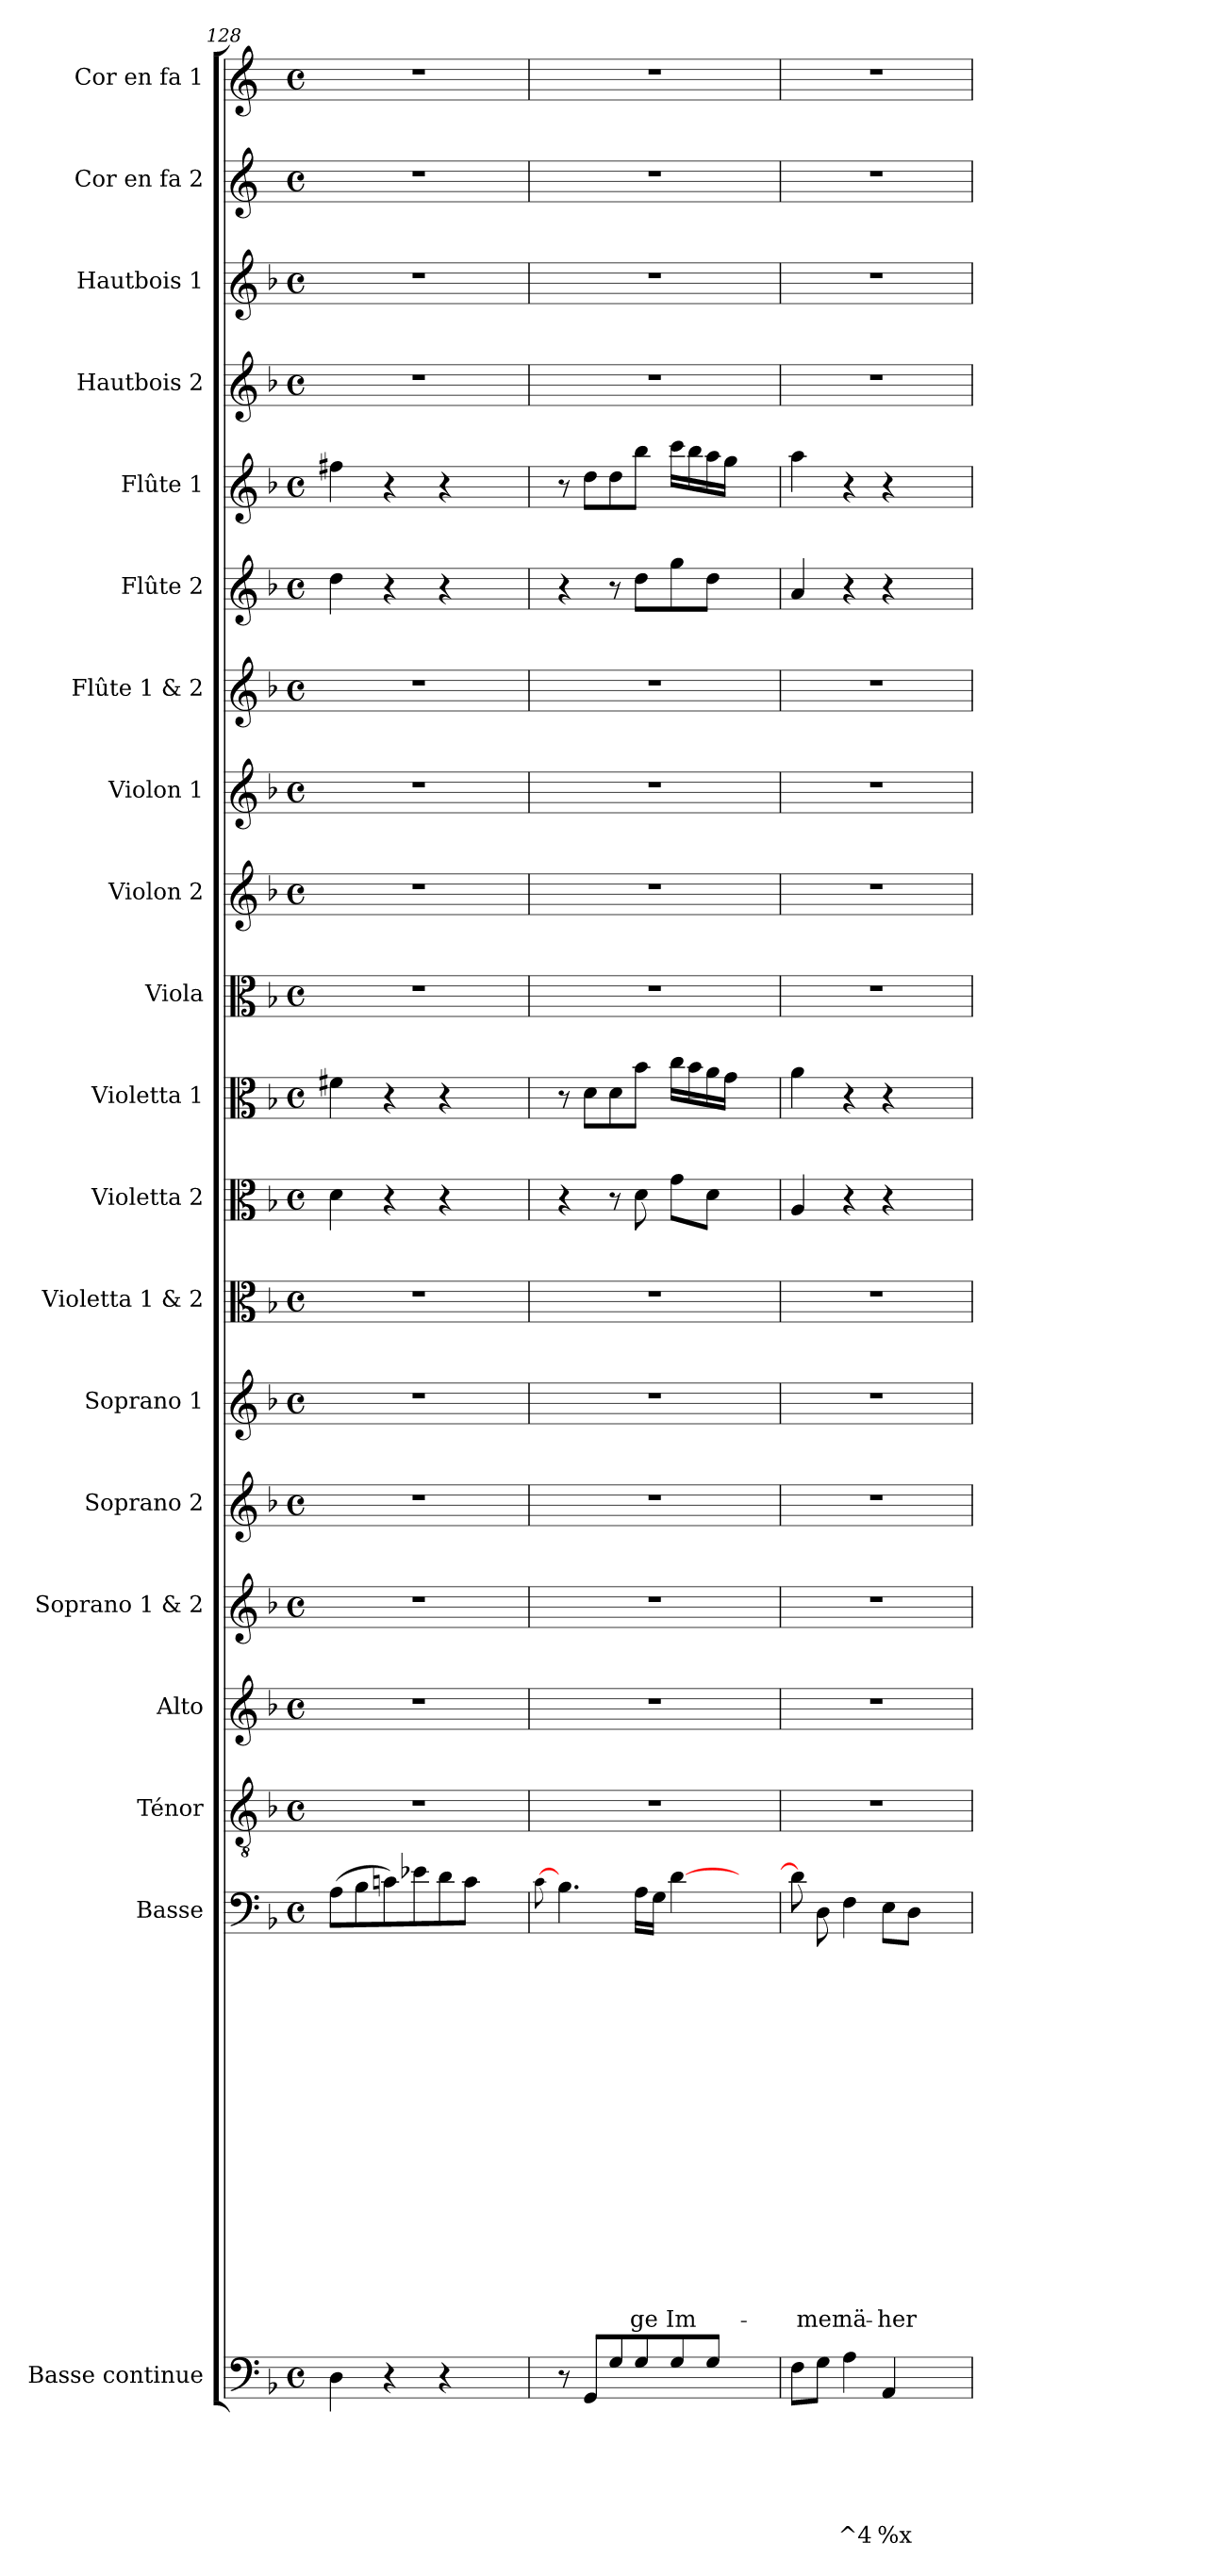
**kern	**text	**text	**text	**text	**text	**text	**kern	**text	**text	**text	**text	**text	**text	**text	**text	**text	**text	**text	**text	**text	**text	**text	**text	**text	**kern	**kern	**kern	**kern	**kern	**kern	**kern	**kern	**kern	**kern	**kern	**kern	**kern	**kern	**kern	**kern	**kern	**kern
*part20	*part20	*part20	*part20	*part20	*part20	*part20	*part19	*part19	*part19	*part19	*part19	*part19	*part19	*part19	*part19	*part19	*part19	*part19	*part19	*part19	*part19	*part19	*part19	*part19	*part18	*part17	*part16	*part15	*part14	*part13	*part12	*part11	*part10	*part9	*part8	*part7	*part6	*part5	*part4	*part3	*part2	*part1
*staff20	*staff20	*staff20	*staff20	*staff20	*staff20	*staff20	*staff19	*staff19	*staff19	*staff19	*staff19	*staff19	*staff19	*staff19	*staff19	*staff19	*staff19	*staff19	*staff19	*staff19	*staff19	*staff19	*staff19	*staff19	*staff18	*staff17	*staff16	*staff15	*staff14	*staff13	*staff12	*staff11	*staff10	*staff9	*staff8	*staff7	*staff6	*staff5	*staff4	*staff3	*staff2	*staff1
*I"Basse continue	*	*	*	*	*	*	*I"Basse	*	*	*	*	*	*	*	*	*	*	*	*	*	*	*	*	*	*I"Ténor	*I"Alto	*I"Soprano 1 & 2	*I"Soprano 2	*I"Soprano 1	*I"Violetta 1 & 2	*I"Violetta 2	*I"Violetta 1	*I"Viola	*I"Violon 2	*I"Violon 1	*I"Flûte 1 & 2	*I"Flûte 2	*I"Flûte 1	*I"Hautbois 2	*I"Hautbois 1	*I"Cor en fa 2	*I"Cor en fa 1
*I'BC	*	*	*	*	*	*	*I'Bas	*	*	*	*	*	*	*	*	*	*	*	*	*	*	*	*	*	*I'T	*I'A	*	*I'S 2	*I'S 1	*	*I'Vta 2	*I'Vta 1	*I'Vla	*I'Vln 2	*I'Vln 1	*	*I'Fl 2	*I'Fl 1	*I'Hb 2	*I'Hb 1	*I'Cor 2	*I'Cor 1
*clefF4	*	*	*	*	*	*	*clefF4	*	*	*	*	*	*	*	*	*	*	*	*	*	*	*	*	*	*clefGv2	*clefG2	*clefG2	*clefG2	*clefG2	*clefC3	*clefC3	*clefC3	*clefC3	*clefG2	*clefG2	*clefG2	*clefG2	*clefG2	*clefG2	*clefG2	*clefG2	*clefG2
*ITrd7c12	*	*	*	*	*	*	*	*	*	*	*	*	*	*	*	*	*	*	*	*	*	*	*	*	*	*	*	*	*	*	*	*	*	*	*	*	*	*	*	*	*ITrd4c7	*ITrd4c7
*k[b-]	*	*	*	*	*	*	*k[b-]	*	*	*	*	*	*	*	*	*	*	*	*	*	*	*	*	*	*k[b-]	*k[b-]	*k[b-]	*k[b-]	*k[b-]	*k[b-]	*k[b-]	*k[b-]	*k[b-]	*k[b-]	*k[b-]	*k[b-]	*k[b-]	*k[b-]	*k[b-]	*k[b-]	*k[b-]	*k[b-]
*F:	*	*	*	*	*	*	*F:	*	*	*	*	*	*	*	*	*	*	*	*	*	*	*	*	*	*F:	*F:	*F:	*F:	*F:	*F:	*F:	*F:	*F:	*F:	*F:	*F:	*F:	*F:	*F:	*F:	*F:	*F:
*M4/4	*	*	*	*	*	*	*M4/4	*	*	*	*	*	*	*	*	*	*	*	*	*	*	*	*	*	*M4/4	*M4/4	*M4/4	*M4/4	*M4/4	*M4/4	*M4/4	*M4/4	*M4/4	*M4/4	*M4/4	*M4/4	*M4/4	*M4/4	*M4/4	*M4/4	*M4/4	*M4/4
*met(c)	*	*	*	*	*	*	*met(c)	*	*	*	*	*	*	*	*	*	*	*	*	*	*	*	*	*	*met(c)	*met(c)	*met(c)	*met(c)	*met(c)	*met(c)	*met(c)	*met(c)	*met(c)	*met(c)	*met(c)	*met(c)	*met(c)	*met(c)	*met(c)	*met(c)	*met(c)	*met(c)
=128	=128	=128	=128	=128	=128	=128	=128	=128	=128	=128	=128	=128	=128	=128	=128	=128	=128	=128	=128	=128	=128	=128	=128	=128	=128	=128	=128	=128	=128	=128	=128	=128	=128	=128	=128	=128	=128	=128	=128	=128	=128	=128
4DD\	.	.	.	.	.	.	(>8A\L	.	.	.	.	.	.	.	.	.	.	.	.	.	.	.	.	.	1r	1r	1r	1r	1r	1r	4d\	4f#X\	1r	1r	1r	1r	4dd\	4ff#X\	1r	1r	1r	1r
.	.	.	.	.	.	.	8B-\	.	.	.	.	.	.	.	.	.	.	.	.	.	.	.	.	.	.	.	.	.	.	.	.	.	.	.	.	.	.	.	.	.	.	.
4r	.	.	.	.	.	.	8cni\)	.	.	.	.	.	.	.	.	.	.	.	.	.	.	.	.	.	.	.	.	.	.	.	4r	4r	.	.	.	.	4r	4r	.	.	.	.
.	.	.	.	.	.	.	8e-X\	.	.	.	.	.	.	.	.	.	.	.	.	.	.	.	.	.	.	.	.	.	.	.	.	.	.	.	.	.	.	.	.	.	.	.
4r	.	.	.	.	.	.	8d\	.	.	.	.	.	.	.	.	.	.	.	.	.	.	.	.	.	.	.	.	.	.	.	4r	4r	.	.	.	.	4r	4r	.	.	.	.
.	.	.	.	.	.	.	8c\J	.	.	.	.	.	.	.	.	.	.	.	.	.	.	.	.	.	.	.	.	.	.	.	.	.	.	.	.	.	.	.	.	.	.	.
4ryy	.	.	.	.	.	.	4ryy	.	.	.	.	.	.	.	.	.	.	.	.	.	.	.	.	.	.	.	.	.	.	.	4ryy	4ryy	.	.	.	.	4ryy	4ryy	.	.	.	.
=129	=129	=129	=129	=129	=129	=129	=129	=129	=129	=129	=129	=129	=129	=129	=129	=129	=129	=129	=129	=129	=129	=129	=129	=129	=129	=129	=129	=129	=129	=129	=129	=129	=129	=129	=129	=129	=129	=129	=129	=129	=129	=129
.	.	.	.	.	.	.	[8qqc\	.	.	.	.	.	.	.	.	.	.	.	.	.	.	.	.	.	.	.	.	.	.	.	.	.	.	.	.	.	.	.	.	.	.	.
8r	.	.	.	.	.	.	4.B-\	.	.	.	.	.	.	.	.	.	.	.	.	.	.	.	.	.	1r	1r	1r	1r	1r	1r	4r	8r	1r	1r	1r	1r	4r	8r	1r	1r	1r	1r
8GGG/L	.	.	.	.	.	.	.	.	.	.	.	.	.	.	.	.	.	.	.	.	.	.	.	.	.	.	.	.	.	.	.	8d\L	.	.	.	.	.	8dd\L	.	.	.	.
8GG/	.	.	.	.	.	.	.	.	.	.	.	.	.	.	.	.	.	.	.	.	.	.	.	.	.	.	.	.	.	.	8r	8d\	.	.	.	.	8r	8dd\	.	.	.	.
!	!	!	!	!	!	!	!	!	!	!	!	!	!	!	!	!	!	!	!	!	!	!	!	!LO:LY:b	!	!	!	!	!	!	!	!	!	!	!	!	!	!	!	!	!	!
8GG/	.	.	.	.	.	.	16A\LL	.	.	.	.	.	.	.	.	.	.	.	.	.	.	.	.	-ge	.	.	.	.	.	.	8d\	8b-\J	.	.	.	.	8dd\L	8bb-\J	.	.	.	.
.	.	.	.	.	.	.	16G\JJ	.	.	.	.	.	.	.	.	.	.	.	.	.	.	.	.	.	.	.	.	.	.	.	.	.	.	.	.	.	.	.	.	.	.	.
!	!	!	!	!	!	!	!	!	!	!	!	!	!	!	!	!	!	!	!	!	!	!	!	!LO:LY:b	!	!	!	!	!	!	!	!	!	!	!	!	!	!	!	!	!	!
8GG/	.	.	.	.	.	.	[4d\	.	.	.	.	.	.	.	.	.	.	.	.	.	.	.	.	Im-	.	.	.	.	.	.	8g\L	16cc\LL	.	.	.	.	8gg\	16ccc\LL	.	.	.	.
.	.	.	.	.	.	.	.	.	.	.	.	.	.	.	.	.	.	.	.	.	.	.	.	.	.	.	.	.	.	.	.	16b-\	.	.	.	.	.	16bb-\	.	.	.	.
8GG/J	.	.	.	.	.	.	.	.	.	.	.	.	.	.	.	.	.	.	.	.	.	.	.	.	.	.	.	.	.	.	8d\J	16a\	.	.	.	.	8dd\J	16aa\	.	.	.	.
.	.	.	.	.	.	.	.	.	.	.	.	.	.	.	.	.	.	.	.	.	.	.	.	.	.	.	.	.	.	.	.	16g\JJ	.	.	.	.	.	16gg\JJ	.	.	.	.
4ryy	.	.	.	.	.	.	4ryy	.	.	.	.	.	.	.	.	.	.	.	.	.	.	.	.	.	.	.	.	.	.	.	4ryy	4ryy	.	.	.	.	4ryy	4ryy	.	.	.	.
=130	=130	=130	=130	=130	=130	=130	=130	=130	=130	=130	=130	=130	=130	=130	=130	=130	=130	=130	=130	=130	=130	=130	=130	=130	=130	=130	=130	=130	=130	=130	=130	=130	=130	=130	=130	=130	=130	=130	=130	=130	=130	=130
8FF\L	.	.	.	.	.	.	8d\]	.	.	.	.	.	.	.	.	.	.	.	.	.	.	.	.	.	1r	1r	1r	1r	1r	1r	4A/	4a\	1r	1r	1r	1r	4a/	4aa\	1r	1r	1r	1r
!	!	!	!	!	!	!	!	!	!	!	!	!	!	!	!	!	!	!	!	!	!	!	!	!LO:LY:b	!	!	!	!	!	!	!	!	!	!	!	!	!	!	!	!	!	!
8GG\J	.	.	.	.	.	.	8D\	.	.	.	.	.	.	.	.	.	.	.	.	.	.	.	.	-mer	.	.	.	.	.	.	.	.	.	.	.	.	.	.	.	.	.	.
!	!	!	!	!	!	!LO:LY:b	!	!	!	!	!	!	!	!	!	!	!	!	!	!	!	!	!	!	!	!	!	!	!	!	!	!	!	!	!	!	!	!	!	!	!	!
!	!	!	!	!	!	!	!	!	!	!	!	!	!	!	!	!	!	!	!	!	!	!	!	!LO:LY:b	!	!	!	!	!	!	!	!	!	!	!	!	!	!	!	!	!	!
4AA\	.	.	.	.	.	^4	4F\	.	.	.	.	.	.	.	.	.	.	.	.	.	.	.	.	nä-	.	.	.	.	.	.	4r	4r	.	.	.	.	4r	4r	.	.	.	.
!	!	!	!	!	!	!LO:LY:b	!	!	!	!	!	!	!	!	!	!	!	!	!	!	!	!	!	!	!	!	!	!	!	!	!	!	!	!	!	!	!	!	!	!	!	!
!	!	!	!	!	!	!	!	!	!	!	!	!	!	!	!	!	!	!	!	!	!	!	!	!LO:LY:b	!	!	!	!	!	!	!	!	!	!	!	!	!	!	!	!	!	!
4AAA/	.	.	.	.	.	%x	8E\L	.	.	.	.	.	.	.	.	.	.	.	.	.	.	.	.	-her	.	.	.	.	.	.	4r	4r	.	.	.	.	4r	4r	.	.	.	.
.	.	.	.	.	.	.	8D\J	.	.	.	.	.	.	.	.	.	.	.	.	.	.	.	.	.	.	.	.	.	.	.	.	.	.	.	.	.	.	.	.	.	.	.
4ryy	.	.	.	.	.	.	4ryy	.	.	.	.	.	.	.	.	.	.	.	.	.	.	.	.	.	.	.	.	.	.	.	4ryy	4ryy	.	.	.	.	4ryy	4ryy	.	.	.	.
=	=	=	=	=	=	=	=	=	=	=	=	=	=	=	=	=	=	=	=	=	=	=	=	=	=	=	=	=	=	=	=	=	=	=	=	=	=	=	=	=	=	=
*-	*-	*-	*-	*-	*-	*-	*-	*-	*-	*-	*-	*-	*-	*-	*-	*-	*-	*-	*-	*-	*-	*-	*-	*-	*-	*-	*-	*-	*-	*-	*-	*-	*-	*-	*-	*-	*-	*-	*-	*-	*-	*-
